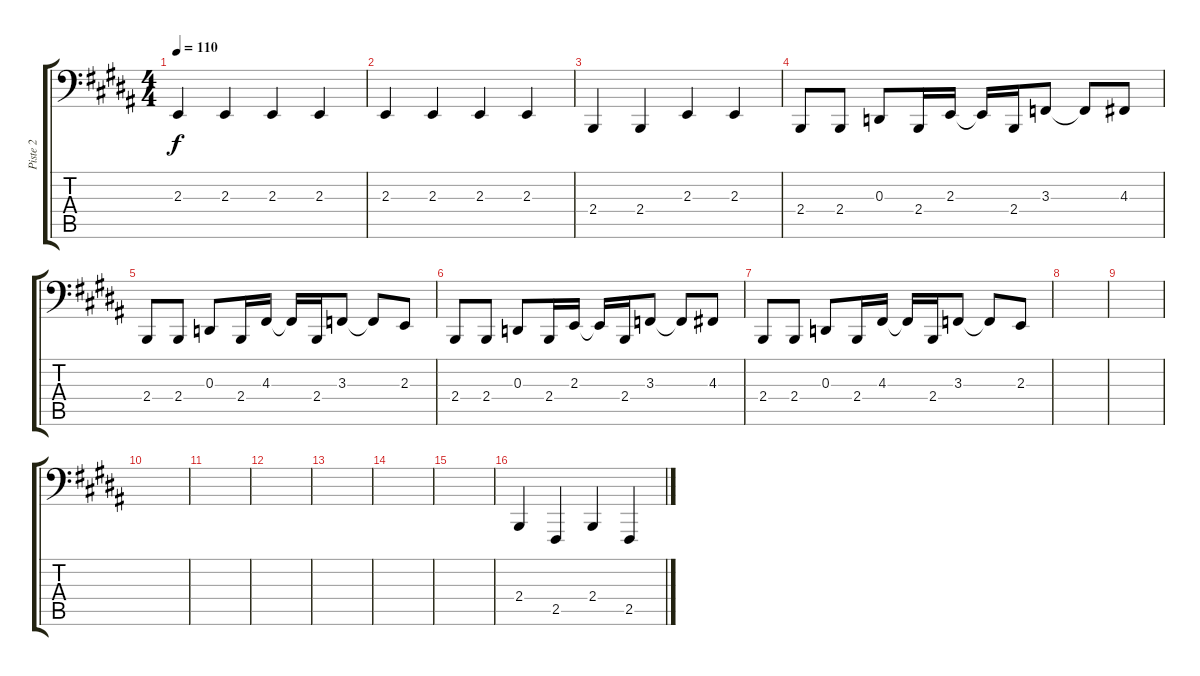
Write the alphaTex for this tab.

\track ("Piste 2" "Piste 2") {instrument brightacousticpiano}
\staff {score tabs}
\tuning (C3 G2 D2 A1 E1 B0) {hide}
\ts (4 4)
\tempo 110
\clef f4
\ks b
2.3.4{dy f} 2.3.4 2.3.4 2.3.4 |
2.3.4 2.3.4 2.3.4 2.3.4 |
2.4.4 2.4.4 2.3.4 2.3.4 |
2.4.8 2.4.8 0.3.8 2.4.16 2.3.16 2.3{t}.16 2.4.16 3.3.8 3.3{t}.8 4.3.8 |
2.4.8 2.4.8 0.3.8 2.4.16 4.3.16 4.3{t}.16 2.4.16 3.3.8 3.3{t}.8 2.3.8 |
2.4.8 2.4.8 0.3.8 2.4.16 2.3.16 2.3{t}.16 2.4.16 3.3.8 3.3{t}.8 4.3.8 |
2.4.8 2.4.8 0.3.8 2.4.16 4.3.16 4.3{t}.16 2.4.16 3.3.8 3.3{t}.8 2.3.8 |
|
|
|
|
|
|
|
|
2.4.4 2.5.4 2.4.4 2.5.4
